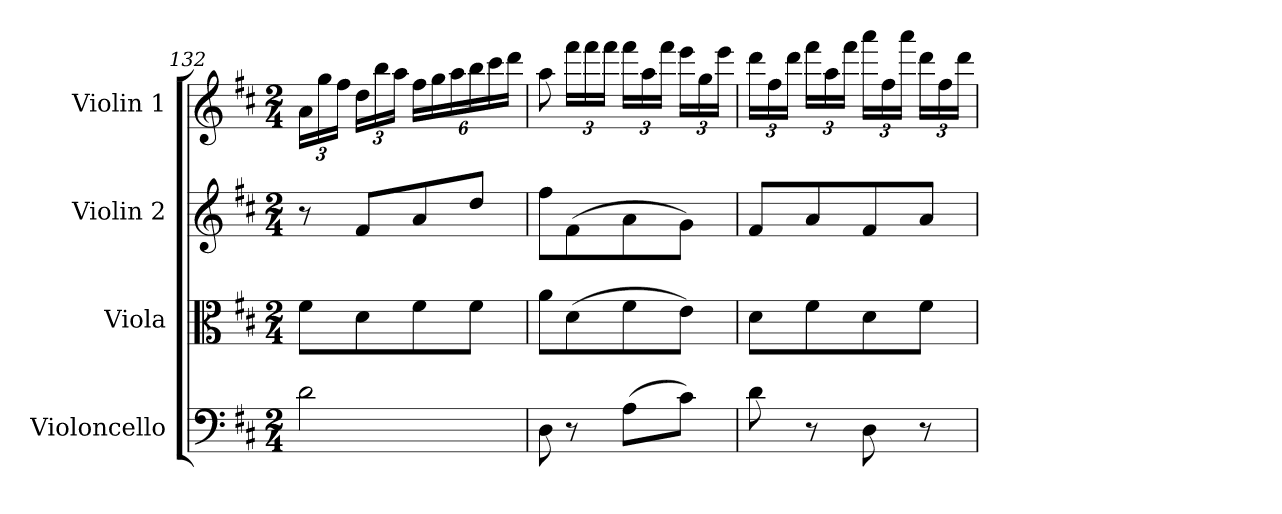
**kern	**kern	**kern	**kern
*part4	*part3	*part2	*part1
*staff4	*staff3	*staff2	*staff1
*I"Violoncello	*I"Viola	*I"Violin 2	*I"Violin 1
*I'Vc	*I'Vla	*I'Vln	*I'Vln
*clefF4	*clefC3	*clefG2	*clefG2
*k[f#c#]	*k[f#c#]	*k[f#c#]	*k[f#c#]
*M2/4	*M2/4	*M2/4	*M2/4
*	*	*	*Xbrackettup
=132	=132	=132	=132
2d\	8f#\L	8r	24a\LL
.	.	.	24gg\
.	.	.	24ff#\JJ
.	8d\	8f#/L	24dd\LL
.	.	.	24bb\
.	.	.	24aa\JJ
.	8f#\	8a/	24ff#\LL
.	.	.	24gg\
.	.	.	24aa\
.	8f#\J	8dd/J	24bb\
.	.	.	24ccc#\
.	.	.	24ddd\JJ
=133	=133	=133	=133
8D\	8a\L	8ff#\L	8aa\
8r	(>8d\	(8f#\	24fff#\LL
.	.	.	24fff#\
.	.	.	24fff#\JJ
(>8A\L	8f#\	8a\	24fff#\LL
.	.	.	24aa\
.	.	.	24fff#\JJ
8c#\J)	8e\J)	8g\J)	24eee\LL
.	.	.	24gg\
.	.	.	24eee\JJ
!!LO:LB:g=z
=134	=134	=134	=134
8d\	8d\L	8f#/L	24ddd\LL
.	.	.	24ff#\
.	.	.	24ddd\JJ
8r	8f#\	8a/	24fff#\LL
.	.	.	24aa\
.	.	.	24fff#\JJ
8D\	8d\	8f#/	24aaa\LL
.	.	.	24ff#\
.	.	.	24aaa\JJ
8r	8f#\J	8a/J	24ddd\LL
.	.	.	24ff#\
.	.	.	24ddd\JJ
=	=	=	=
*-	*-	*-	*-
